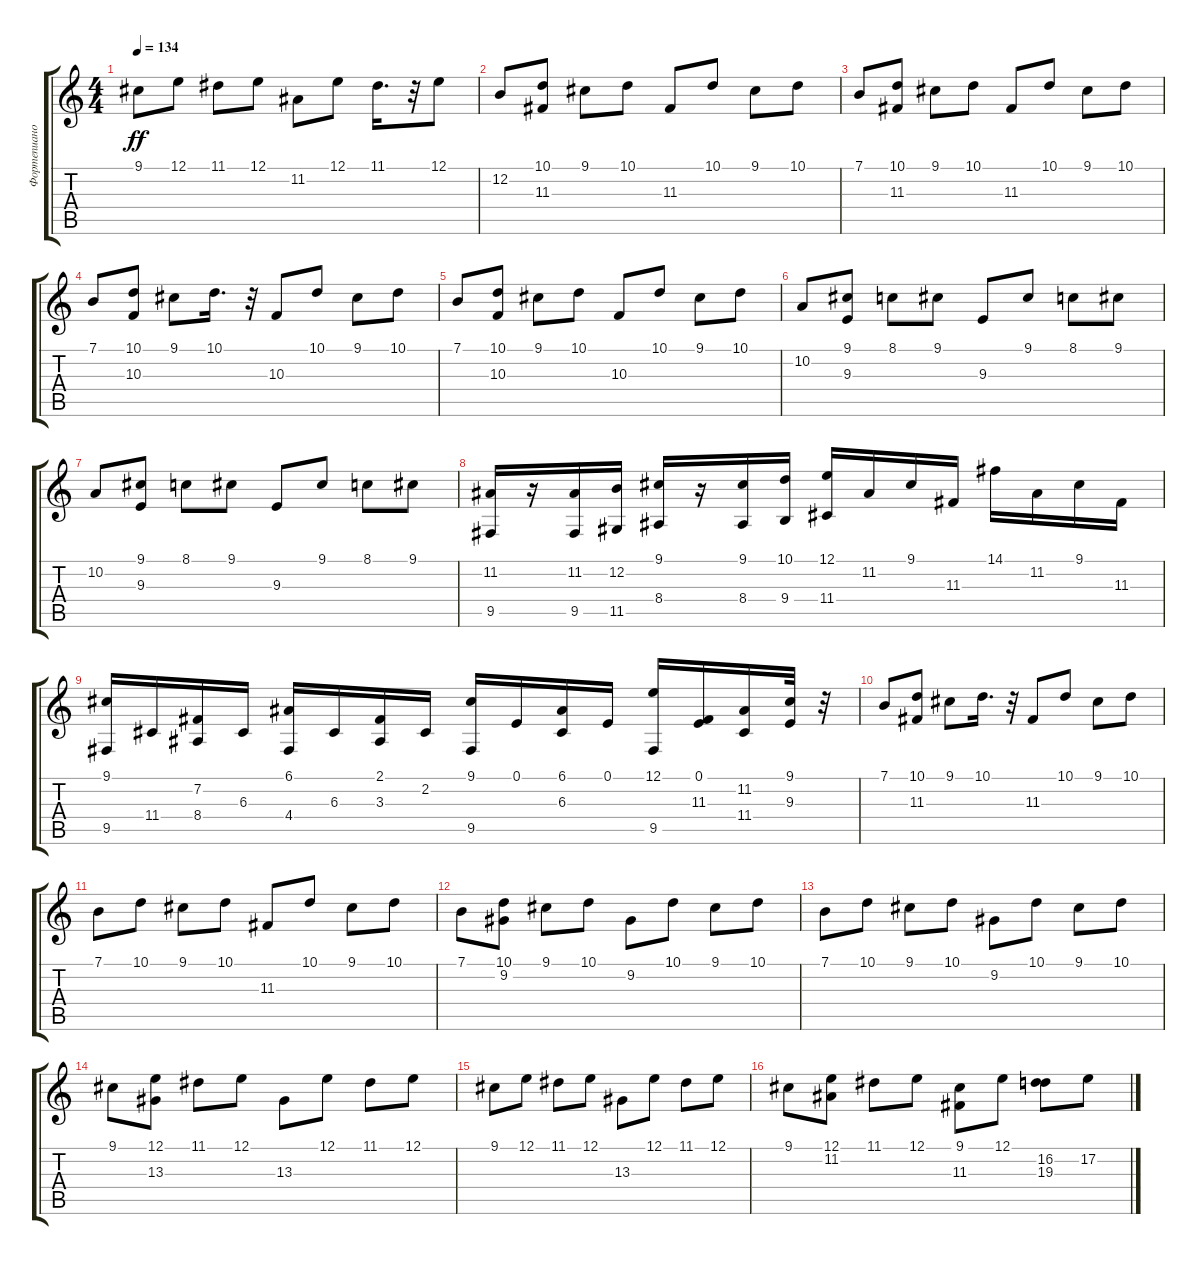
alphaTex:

\track ("Фортепиано" "Фортепиано") {instrument harpsichord}
\staff {score tabs}
\tuning (E4 B3 G3 D3 A2 E2) {hide}
\ts (4 4)
\tempo 134
\clef g2
\ks c
9.1.8{dy ff} 12.1.8 11.1.8 12.1.8 11.2.8 12.1.8 11.1.16{d} r.32 12.1.8 |
12.2.8 (10.1 11.3).8 9.1.8 10.1.8 11.3.8 10.1.8 9.1.8 10.1.8 |
7.1.8 (10.1 11.3).8 9.1.8 10.1.8 11.3.8 10.1.8 9.1.8 10.1.8 |
7.1.8 (10.1 10.3).8 9.1.8 10.1.16{d} r.32 10.3.8 10.1.8 9.1.8 10.1.8 |
7.1.8 (10.1 10.3).8 9.1.8 10.1.8 10.3.8 10.1.8 9.1.8 10.1.8 |
10.2.8 (9.1 9.3).8 8.1.8 9.1.8 9.3.8 9.1.8 8.1.8 9.1.8 |
10.2.8 (9.1 9.3).8 8.1.8 9.1.8 9.3.8 9.1.8 8.1.8 9.1.8 |
(11.2 9.5).16 r.16 (11.2 9.5).16 (12.2 11.5).16 (9.1 8.4).16 r.16 (9.1 8.4).16 (10.1 9.4).16 (12.1 11.4).16 11.2.16 9.1.16 11.3.16 14.1.16 11.2.16 9.1.16 11.3.16 |
(9.1 9.5).16 11.4.16 (7.2 8.4).16 6.3.16 (6.1 4.4).16 6.3.16 (2.1 3.3).16 2.2.16 (9.1 9.5).16 0.1.16 (6.1 6.3).16 0.1.16 (12.1 9.5).16 (0.1 11.3).16 (11.2 11.4).16 (9.1 9.3).32 r.32 |
7.1.8 (10.1 11.3).8 9.1.8 10.1.16{d} r.32 11.3.8 10.1.8 9.1.8 10.1.8 |
7.1.8 10.1.8 9.1.8 10.1.8 11.3.8 10.1.8 9.1.8 10.1.8 |
7.1.8 (10.1 9.2).8 9.1.8 10.1.8 9.2.8 10.1.8 9.1.8 10.1.8 |
7.1.8 10.1.8 9.1.8 10.1.8 9.2.8 10.1.8 9.1.8 10.1.8 |
9.1.8 (12.1 13.3).8 11.1.8 12.1.8 13.3.8 12.1.8 11.1.8 12.1.8 |
9.1.8 12.1.8 11.1.8 12.1.8 13.3.8 12.1.8 11.1.8 12.1.8 |
9.1.8 (12.1 11.2).8 11.1.8 12.1.8 (9.1 11.3).8 12.1.8 (16.2 19.3).8 17.2.8
